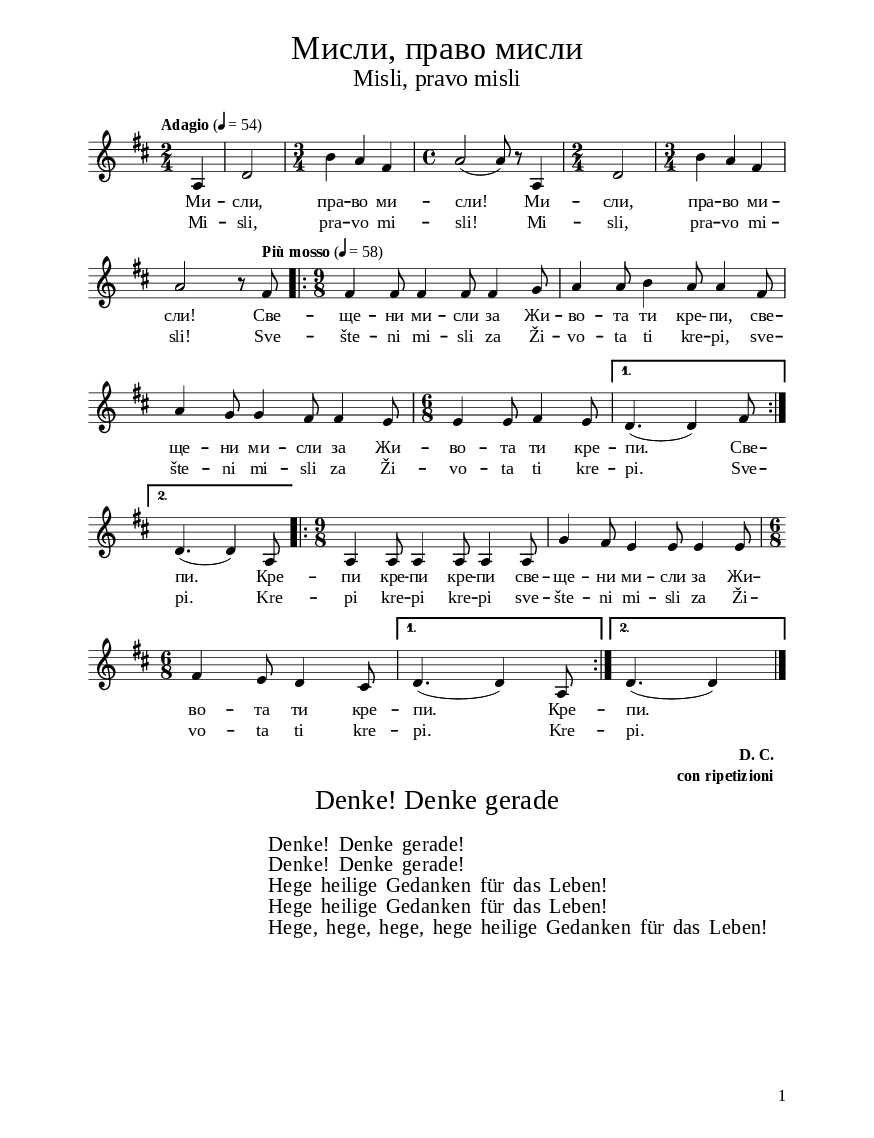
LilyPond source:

\version "2.24.1"

% include paper part and global functions
\include "include/globals.ily"

\bookpart {
  \label #'ref093
  \tocItem \markup "Мисли, право мисли – Misli, pravo misli"
  \include "include/bookpart-paper.ily"
  \score {
    \include "include/score-layout.ily"

  
  \new Voice \absolute  {
    \clef treble
    \key d \major
    \time 2/4 
      \tempoFunc "Adagio" 4 "54"

      \partial 4
      \autoBeamOff

      a4 | d'2 | \time 3/4 b'4 a' fis' | \time 4/4 a'2 ( a'8 ) r8 a4 | \time 2/4 d'2 | \time 3/4 b'4 a'4 fis'4 \break

      a'2 r8

      \tempoFunc "Più mosso" 4 "58"
      fis'8 | \repeat volta 2 {
        \time 9/8 fis'4 fis'8 fis'4 fis'8 fis'4 g'8 | a'4 a'8 b'4 a'8 a'4 fis'8 | \break

        a'4 g'8 g'4 fis'8 fis'4 e'8 | \time 6/8 e'4 e'8 fis'4 e'8 |
      } \alternative {
        {d'4. (d'4 ) fis'8 \break}
        {d'4. (d'4) a8 }
      } \repeat volta 2 {
        \time 9/8 a4 a8 a4 a8 a4 a8 | g'4 fis'8 e'4 e'8 e'4 e'8 | \break

        \time 6/8  fis'4 e'8 d'4 cis'8 |
      } \alternative { { d'4. ( d'4 ) a8 } { d'4. ( d'4 ) } } \bar "|."

    }

    \addlyrics {
      Ми -- сли, пра -- во ми -- сли! Ми -- сли, пра -- во ми -- сли!

      Све -- ще -- ни ми -- сли за Жи -- во -- та ти "кре-" -- пи, све -- ще -- ни ми -- сли за Жи -- во -- та ти кре -- пи. Све -- пи. Кре -- пи кре -- пи

      кре -- пи све -- ще -- ни ми -- сли за Жи -- во -- та ти кре -- пи.  Кре -- пи.
    }

   \addlyrics {
      Mi -- sli, pra -- vo mi -- sli! Mi -- sli, pra -- vo mi -- sli!

      Sve -- šte -- ni mi -- sli za Ži -- vo -- ta ti kre -- pi, sve -- šte -- ni mi -- sli za Ži -- vo -- ta ti kre -- pi. Sve -- pi. Kre -- pi kre -- pi

      kre -- pi sve -- šte -- ni mi -- sli za Ži -- vo -- ta ti kre -- pi.  Kre -- pi.
    }


    \header {
      title = \titleFunc "Мисли, право мисли" "Misli, pravo misli"
    }

    \midi{}

  } % score
 
  \markup \dc-two "D. C.""con ripetizioni"
  

  % include foreign translation(s) of the song
  \version "2.24.2"

\markup \fill-line { \fontsize #deTitleFontSize "Denke! Denke gerade" }
\markup \null
\markup \null
\markup \fontsize #deCoupletFontSize {
  \hspace #16
  \override #`(baseline-skip . ,deCoupletBaselineSkip)

  \column {
    \line { " " Denke! Denke gerade! }
    \line { " " Denke! Denke gerade! }
    \line { " " Hege heilige Gedanken für das Leben!}
    \line { " " Hege heilige Gedanken für das Leben!}
    \line { " " Hege, hege, hege, hege heilige Gedanken für das Leben!}


  }


}


} % bookpart
